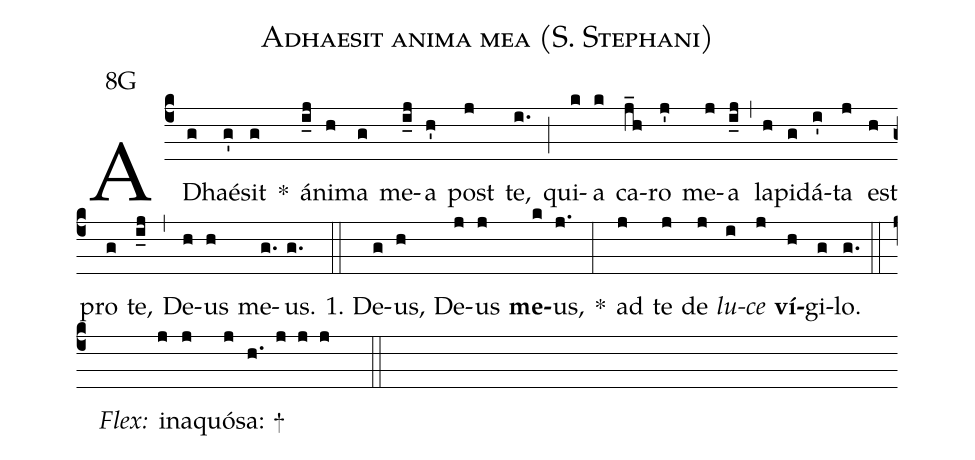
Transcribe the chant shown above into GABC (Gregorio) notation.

name:Adhaesit anima mea (S. Stephani);
office-part:Antiphona;
mode:8;
annotation: 8G;
%%
(c4) AD(g)haé(g')sit(g) *() á(i_j)ni(h)ma(g) me(i_j)a(h') post(j) te,(i.) (;) qui(k)a(k) ca(j_h)ro(j') me(j)a(i_j) (,) la(h)pi(g)dá(i')ta(j) est(h) pro(g) te,(i_j) (,) De(h)us(h) me(g.)us.(g.) (::)
1. De(g)us,(h) De(j)us(j) <b>me</b>(k)us,(j.) *(:) ad(j) te(j) de(j) <i>lu</i>(i)<i>ce</i>(j) <b>ví</b>(h)gi(g)lo.(g.) (::)
<i>Flex:</i>()  in(j)a(j)quó(j)sa: +(h. j j j  ::)
